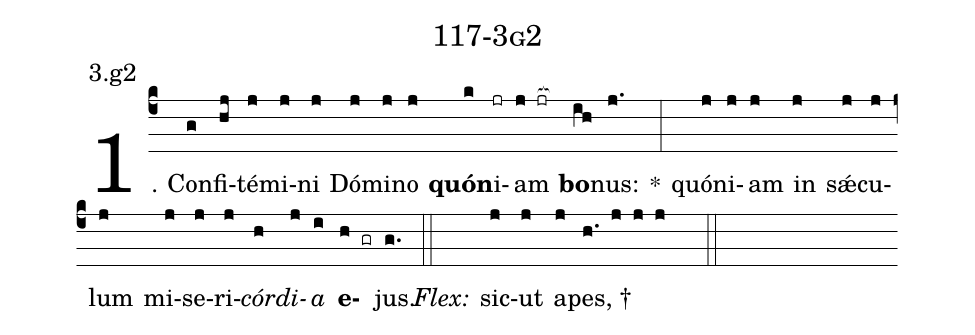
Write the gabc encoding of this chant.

name: 117-3g2;
annotation: 3.g2;
%%
(c4)1. Con(g)fi(hj)té(j)mi(j)ni(j) Dó(j)mi(j)no(j) <b>quón</b>(k)i(jr)am(j jr[ocb:1{]) <b>bo</b>(ih[ocb:0}])nus:(j.) *(:) quón(j)i(j)am(j) in(j) sǽ(j)cu(j)lum(j) mi(j)se(j)ri(j)<i>cór</i>(h)<i>di</i>(j)<i>a</i>(i) <b>e</b>(h gr)jus.(g.) (::)
<i>Flex:</i>()  sic(j)ut(j) a(j)pes, †(h. j j j  ::)
